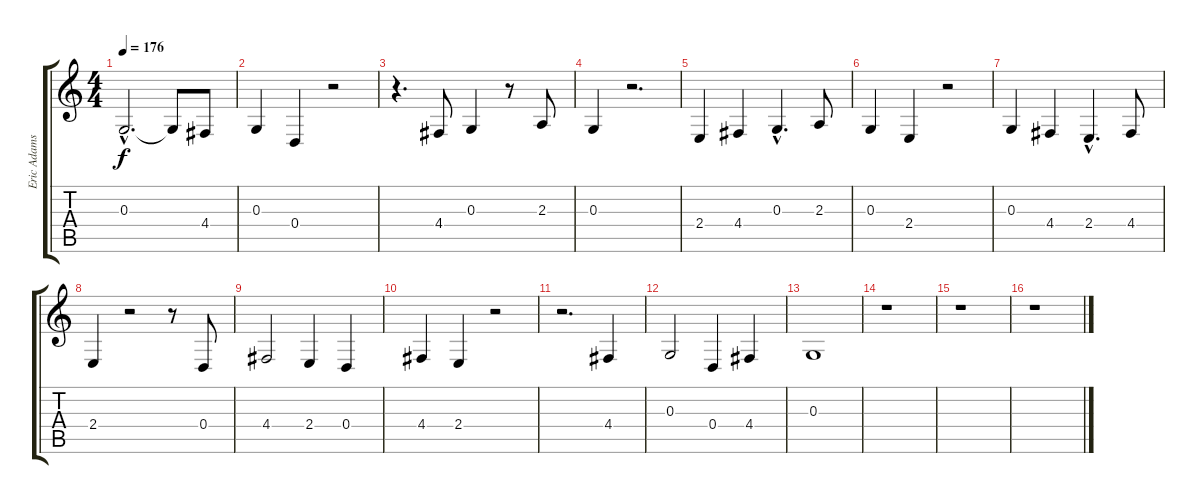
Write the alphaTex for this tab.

\track ("Eric Adams" "Eric Adams") {instrument lead6voice}
\staff {score tabs}
\tuning (E4 B3 G3 D3 A2 E2) {hide}
\ts (4 4)
\tempo 176
\clef g2
\ks c
0.3{hac}.2{d dy f} 0.3{t}.8 4.4.8 |
0.3.4 0.4.4 r.2 |
r.4{d} 4.4.8 0.3.4 r.8 2.3.8 |
0.3.4 r.2{d} |
2.4.4 4.4.4 0.3{hac}.4{d} 2.3.8 |
0.3.4 2.4.4 r.2 |
0.3.4 4.4.4 2.4{hac}.4{d} 4.4.8 |
2.4.4 r.2 r.8 0.4.8 |
4.4.2 2.4.4 0.4.4 |
4.4.4 2.4.4 r.2 |
r.2{d} 4.4.4 |
0.3.2 0.4.4 4.4.4 |
0.3.1 |
r.1 |
r.1 |
r.1
